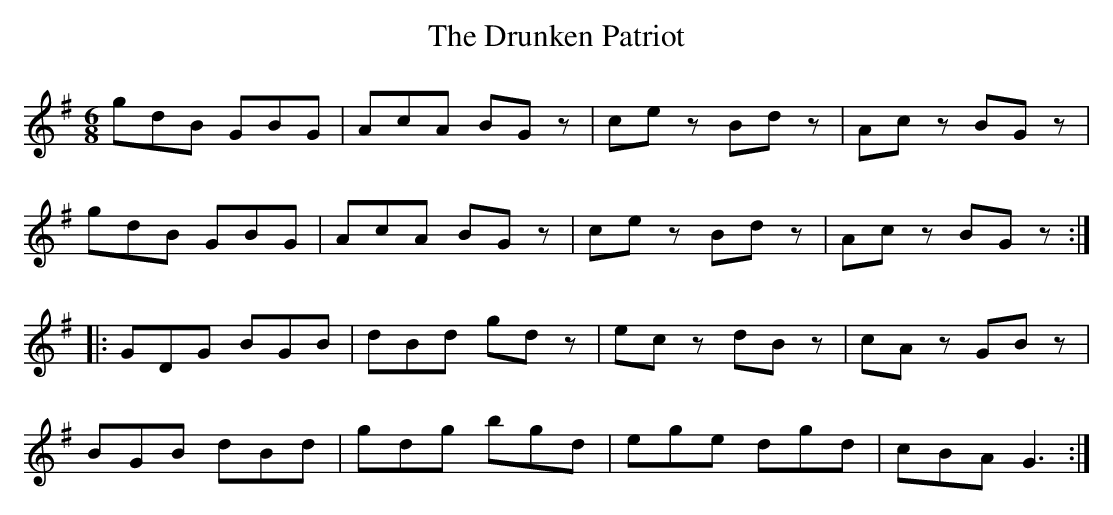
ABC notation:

X:1
T:Drunken Patriot, The
M:6/8
L:1/8
K:G
gdB GBG|AcA BGz|cez Bdz|Acz BGz|
gdB GBG|AcA BGz|cez Bdz|Acz BGz:|
|:GDG BGB|dBd gdz|ecz dBz|cAz GBz|
BGB dBd|gdg bgd|ege dgd |cBA G3:|
